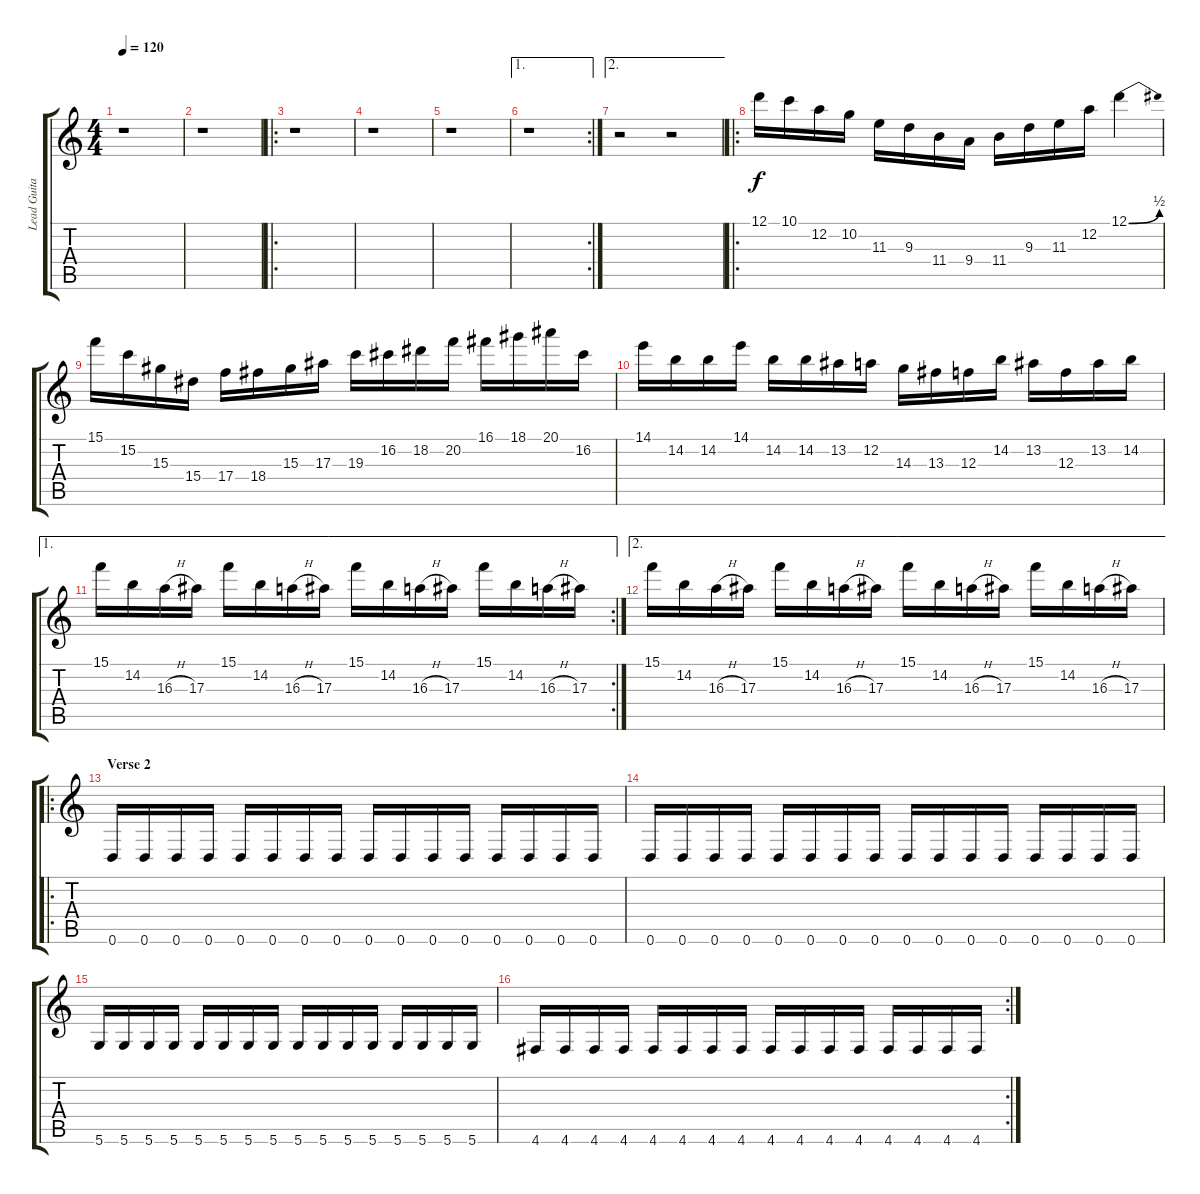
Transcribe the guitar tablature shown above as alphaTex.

\track ("Lead Guitar" "Lead Guita") {instrument distortionguitar}
\staff {score tabs}
\tuning (D4 A3 F3 C3 G2 D2) {hide}
\ts (4 4)
\tempo 120
\clef g2
\ks c
r.1{dy f} |
r.1 |
\ro
r.1 |
r.1 |
r.1 |
\ae 1
\rc 2
r.1 |
\ae 2
r.2 r.2 |
\ro
12.1.16 10.1.16 12.2.16 10.2.16 11.3.16 9.3.16 11.4.16 9.4.16 11.4.16 9.3.16 11.3.16 12.2.16 12.1{be (bend 0 0 60 2)}.4 |
15.1.16 15.2.16 15.3.16 15.4.16 17.4.16 18.4.16 15.3.16 17.3.16 19.3.16 16.2.16 18.2.16 20.2.16 16.1.16 18.1.16 20.1.16 16.2.16 |
14.1.16 14.2.16 14.2.16 14.1.16 14.2.16 14.2.16 13.2.16 12.2.16 14.3.16 13.3.16 12.3.16 14.2.16 13.2.16 12.3.16 13.2.16 14.2.16 |
\ae 1
\rc 2
15.1.16 14.2.16 16.3{h}.16 17.3.16 15.1.16 14.2.16 16.3{h}.16 17.3.16 15.1.16 14.2.16 16.3{h}.16 17.3.16 15.1.16 14.2.16 16.3{h}.16 17.3.16 |
\ae 2
15.1.16 14.2.16 16.3{h}.16 17.3.16 15.1.16 14.2.16 16.3{h}.16 17.3.16 15.1.16 14.2.16 16.3{h}.16 17.3.16 15.1.16 14.2.16 16.3{h}.16 17.3.16 |
\ro
\section ("" "Verse 2")
0.6.16 0.6.16 0.6.16 0.6.16 0.6.16 0.6.16 0.6.16 0.6.16 0.6.16 0.6.16 0.6.16 0.6.16 0.6.16 0.6.16 0.6.16 0.6.16 |
0.6.16 0.6.16 0.6.16 0.6.16 0.6.16 0.6.16 0.6.16 0.6.16 0.6.16 0.6.16 0.6.16 0.6.16 0.6.16 0.6.16 0.6.16 0.6.16 |
5.6.16 5.6.16 5.6.16 5.6.16 5.6.16 5.6.16 5.6.16 5.6.16 5.6.16 5.6.16 5.6.16 5.6.16 5.6.16 5.6.16 5.6.16 5.6.16 |
\rc 2
4.6.16 4.6.16 4.6.16 4.6.16 4.6.16 4.6.16 4.6.16 4.6.16 4.6.16 4.6.16 4.6.16 4.6.16 4.6.16 4.6.16 4.6.16 4.6.16
